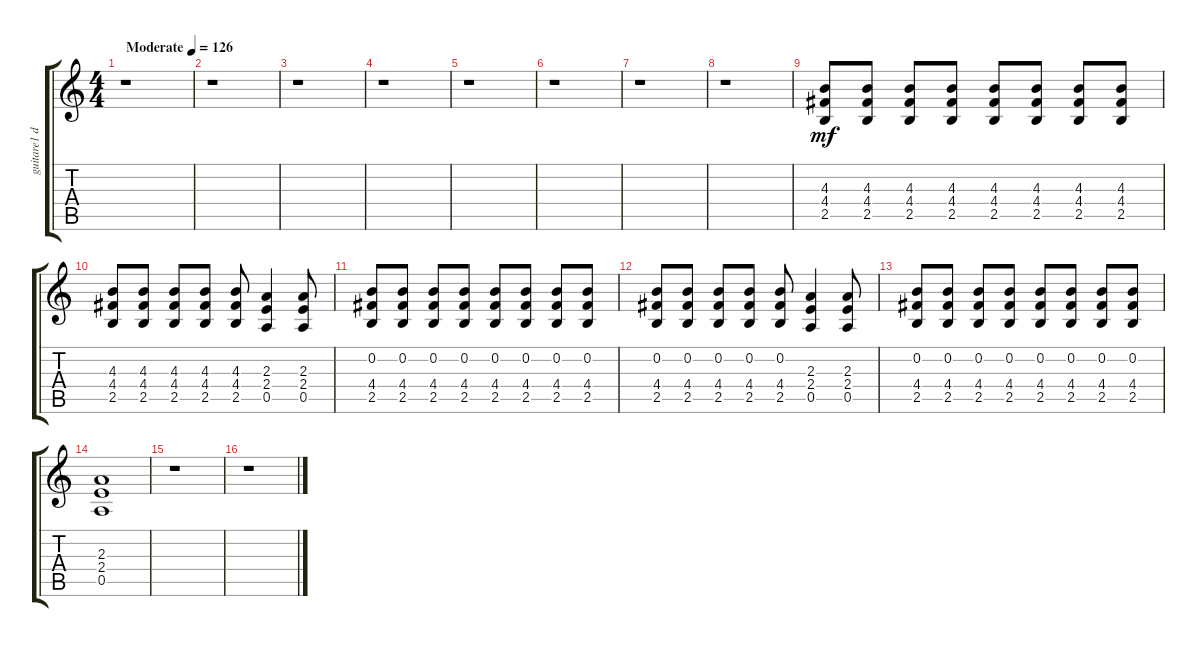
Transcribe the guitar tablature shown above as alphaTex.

\track ("guitare1 disto" "guitare1 d") {instrument distortionguitar}
\staff {score tabs}
\tuning (E4 B3 G3 D3 A2 E2) {hide}
\ts (4 4)
\tempo (126 "Moderate")
\clef g2
\ks c
r.1{dy mf instrument distortionguitar} |
r.1 |
r.1 |
r.1 |
r.1 |
r.1 |
r.1 |
r.1 |
(4.3 4.4 2.5).8 (4.3 4.4 2.5).8 (4.3 4.4 2.5).8 (4.3 4.4 2.5).8 (4.3 4.4 2.5).8 (4.3 4.4 2.5).8 (4.3 4.4 2.5).8 (4.3 4.4 2.5).8 |
(4.3 4.4 2.5).8 (4.3 4.4 2.5).8 (4.3 4.4 2.5).8 (4.3 4.4 2.5).8 (4.3 4.4 2.5).8 (2.3 2.4 0.5).4 (2.3 2.4 0.5).8 |
(0.2 4.4 2.5).8 (0.2 4.4 2.5).8 (0.2 4.4 2.5).8 (0.2 4.4 2.5).8 (0.2 4.4 2.5).8 (0.2 4.4 2.5).8 (0.2 4.4 2.5).8 (0.2 4.4 2.5).8 |
(0.2 4.4 2.5).8 (0.2 4.4 2.5).8 (0.2 4.4 2.5).8 (0.2 4.4 2.5).8 (0.2 4.4 2.5).8 (2.3 2.4 0.5).4 (2.3 2.4 0.5).8 |
(0.2 4.4 2.5).8 (0.2 4.4 2.5).8 (0.2 4.4 2.5).8 (0.2 4.4 2.5).8 (0.2 4.4 2.5).8 (0.2 4.4 2.5).8 (0.2 4.4 2.5).8 (0.2 4.4 2.5).8 |
(2.3 2.4 0.5).1 |
r.1 |
r.1
